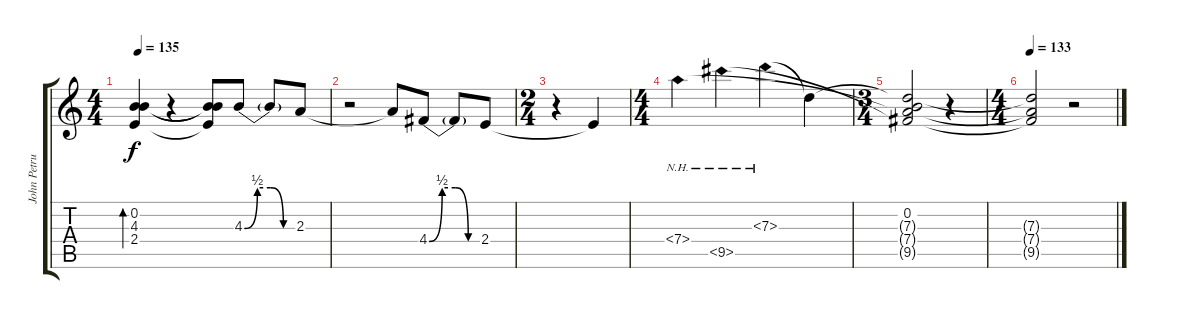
\track ("John Petrucci" "John Petru") {instrument distortionguitar}
\staff {score tabs}
\tuning (E4 B3 G3 D3 A2 E2) {hide}
\ts (4 4)
\tempo 135
\clef g2
\ks c
(0.2 4.3 2.4).4{bd 240 dy f} r.4 (0.2{t} 4.3{t} 2.4{t}).8 4.3{be (custom 0 0 15 2 30 2 45 0 60 0)}.8 4.3{t}.8 2.3.8 |
r.2 2.3{t}.8 4.4{be (custom 0 0 15 2 30 2 45 0 60 0)}.8 4.4{t}.8 2.4.8 |
\ts (2 4)
r.4 2.4{t}.4 |
\ts (4 4)
7.4{nh}.4 9.5{nh}.4 7.3{nh}.4{volume 6} 7.3{t}.4{volume 4} |
\ts (3 4)
(0.2 7.3{t} 7.4{t} 9.5{t}).2 r.4 |
\ts (4 4)
\tempo 133
(7.3{t} 7.4{t} 9.5{t}).2 r.2
